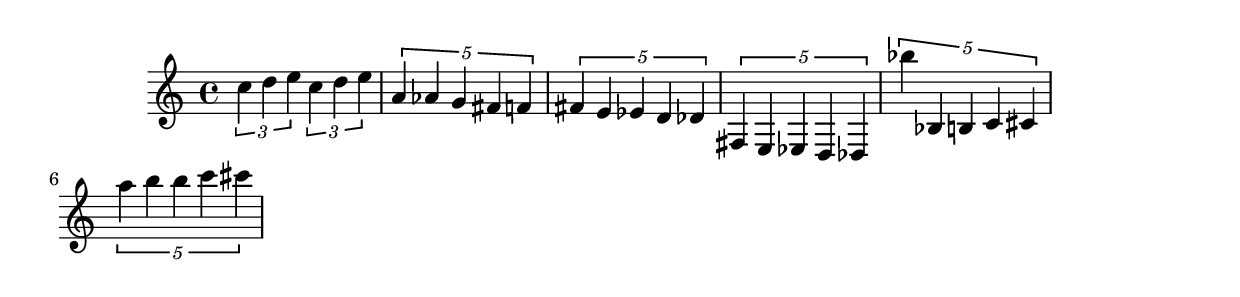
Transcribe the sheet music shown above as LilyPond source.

\header {

    texidoc = "Tuplet brackets stay clear of the staff. The
slope is determined by the graphical characteristic of the notes, but
if the musical pattern does not follow graphical slope, then the
bracket is horizontal

The bracket direction is determined by the dominating stem direction.
 
"

}

\layout {
  ragged-right = ##t 
}

\version "2.12.0"

\new Voice {
  \relative c'' {
    \times 2/3 { c4 d e}
    \times 2/3 { c4 d e}
  }
  
  \relative c' {
    \times 4/5 { a'4 as g fis f }
    \times 4/5 { fis4 e es d des }
    \times 4/5 { fis,4 e es d des }
    \times 4/5 { bes'''4 bes,, b c cis }
    \times 4/5 { a''4 b b c cis }
  }
}

